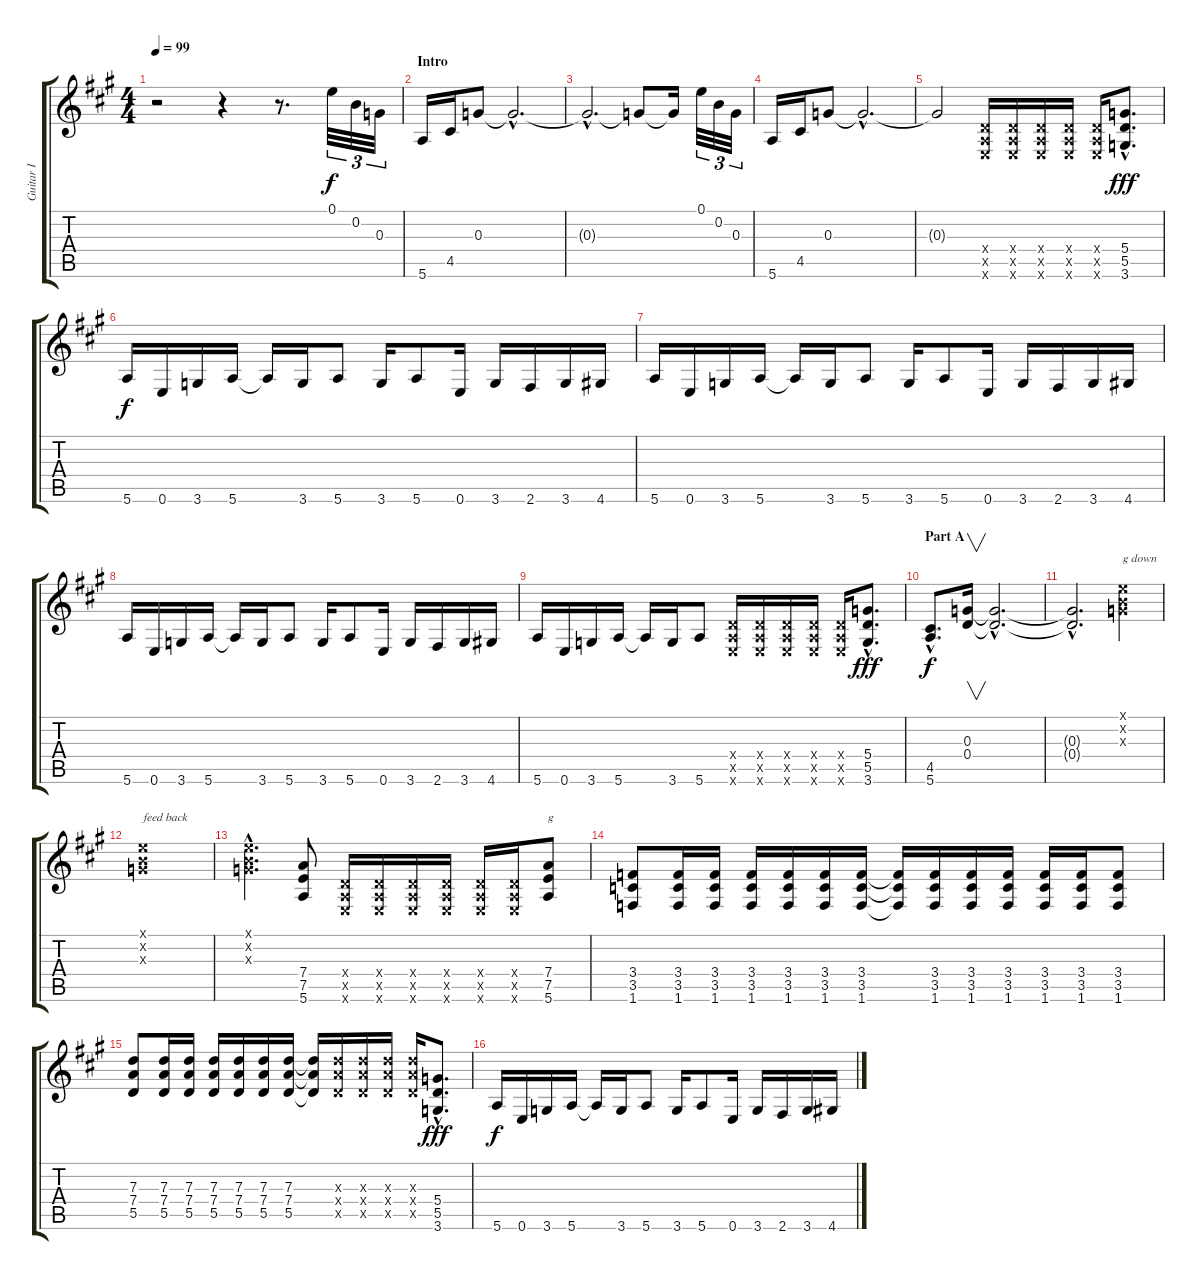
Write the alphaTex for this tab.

\track ("Guitar I" "Guitar I") {instrument distortionguitar}
\staff {score tabs}
\tuning (E4 B3 G3 D3 A2 E2) {hide}
\ts (4 4)
\tempo 99
\clef g2
\ks a
r.2{dy f instrument distortionguitar} r.4 r.8{d} 0.1.32{tu (3 2)} 0.2.32{tu (3 2)} 0.3.32{tu (3 2)} |
\section ("" "Intro")
5.6.16 4.5.16 0.3.8 0.3{hac t}.2{d} |
0.3{hac t}.2{d} 0.3{t}.8 0.3{t}.16 0.1.32{tu (3 2)} 0.2.32{tu (3 2)} 0.3.32{tu (3 2)} |
5.6.16 4.5.16 0.3.8 0.3{hac t}.2{d} |
0.3{t}.2 (0.4{x} 0.5{x} 0.6{x}).16 (0.4{x} 0.5{x} 0.6{x}).16 (0.4{x} 0.5{x} 0.6{x}).16 (0.4{x} 0.5{x} 0.6{x}).16 (0.4{x} 0.5{x} 0.6{x}).16 (5.4{hac} 5.5{hac} 3.6{hac}).8{d dy fff} |
5.6.16{dy f} 0.6.16 3.6.16 5.6.16 5.6{t}.16 3.6.16 5.6.8 3.6.16 5.6.8 0.6.16 3.6.16 2.6.16 3.6.16 4.6.16 |
5.6.16 0.6.16 3.6.16 5.6.16 5.6{t}.16 3.6.16 5.6.8 3.6.16 5.6.8 0.6.16 3.6.16 2.6.16 3.6.16 4.6.16 |
5.6.16 0.6.16 3.6.16 5.6.16 5.6{t}.16 3.6.16 5.6.8 3.6.16 5.6.8 0.6.16 3.6.16 2.6.16 3.6.16 4.6.16 |
5.6.16 0.6.16 3.6.16 5.6.16 5.6{t}.16 3.6.16 5.6.8 (0.4{x} 0.5{x} 0.6{x}).16 (0.4{x} 0.5{x} 0.6{x}).16 (0.4{x} 0.5{x} 0.6{x}).16 (0.4{x} 0.5{x} 0.6{x}).16 (0.4{x} 0.5{x} 0.6{x}).16 (5.4{hac} 5.5{hac} 3.6{hac}).8{d dy fff} |
\section ("" "Part A")
(4.5{hac} 5.6{hac}).8{d dy f} (0.3 0.4).16{v} (0.3{hac t} 0.4{hac t}).2{d} |
(0.3{hac t} 0.4{hac t}).2{d} (0.1{x} 0.2{x} 0.3{x}).4{txt "g down"} |
(0.1{x} 0.2{x} 0.3{x}).1{txt "feed back"} |
(0.1{hac x} 0.2{hac x} 0.3{hac x}).4{d} (7.4 7.5 5.6).8 (0.4{x} 0.5{x} 0.6{x}).16 (0.4{x} 0.5{x} 0.6{x}).16 (0.4{x} 0.5{x} 0.6{x}).16 (0.4{x} 0.5{x} 0.6{x}).16 (0.4{x} 0.5{x} 0.6{x}).16 (0.4{x} 0.5{x} 0.6{x}).16 (7.4 7.5 5.6).8{txt "g"} |
(3.4 3.5 1.6).8 (3.4 3.5 1.6).16 (3.4 3.5 1.6).16 (3.4 3.5 1.6).16 (3.4 3.5 1.6).16 (3.4 3.5 1.6).16 (3.4 3.5 1.6).16 (3.4{t} 3.5{t} 1.6{t}).16 (3.4 3.5 1.6).16 (3.4 3.5 1.6).16 (3.4 3.5 1.6).16 (3.4 3.5 1.6).16 (3.4 3.5 1.6).16 (3.4 3.5 1.6).8 |
(7.3 7.4 5.5).8 (7.3 7.4 5.5).16 (7.3 7.4 5.5).16 (7.3 7.4 5.5).16 (7.3 7.4 5.5).16 (7.3 7.4 5.5).16 (7.3 7.4 5.5).16 (7.3{t} 7.4{t} 5.5{t}).16 (7.3{x} 7.4{x} 5.5{x}).16 (7.3{x} 7.4{x} 5.5{x}).16 (7.3{x} 7.4{x} 5.5{x}).16 (7.3{x} 7.4{x} 5.5{x}).16 (5.4{hac} 5.5{hac} 3.6{hac}).8{d dy fff} |
5.6.16{dy f} 0.6.16 3.6.16 5.6.16 5.6{t}.16 3.6.16 5.6.8 3.6.16 5.6.8 0.6.16 3.6.16 2.6.16 3.6.16 4.6.16
